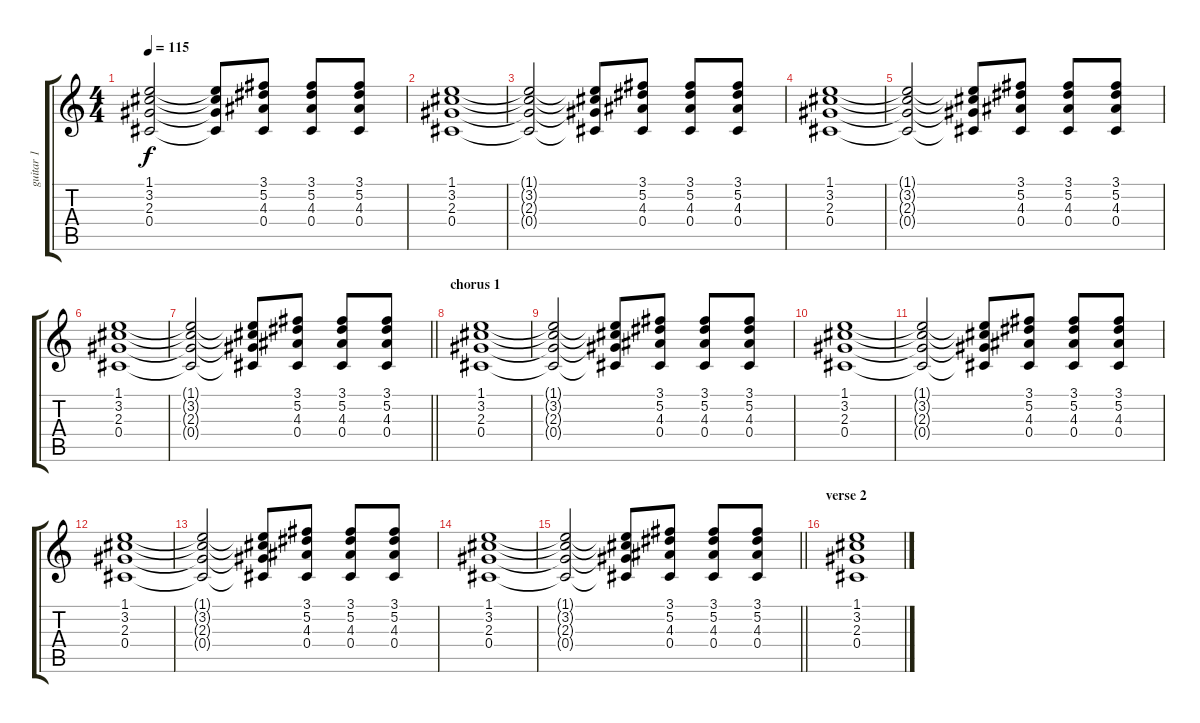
\track ("guitar 1" "guitar 1") {instrument overdrivenguitar}
\staff {score tabs}
\tuning (Eb4 Bb3 Gb3 Db3 Ab2 Eb2) {hide}
\ts (4 4)
\tempo 115
\clef g2
\ks c
(1.1{t} 3.2{t} 2.3{t} 0.4{t}).2{dy f} (1.1{t} 3.2{t} 2.3{t} 0.4{t}).8 (3.1 5.2 4.3 0.4).8 (3.1 5.2 4.3 0.4).8 (3.1 5.2 4.3 0.4).8 |
(1.1 3.2 2.3 0.4).1 |
(1.1{t} 3.2{t} 2.3{t} 0.4{t}).2 (1.1{t} 3.2{t} 2.3{t} 0.4{t}).8 (3.1 5.2 4.3 0.4).8 (3.1 5.2 4.3 0.4).8 (3.1 5.2 4.3 0.4).8 |
(1.1 3.2 2.3 0.4).1 |
(1.1{t} 3.2{t} 2.3{t} 0.4{t}).2 (1.1{t} 3.2{t} 2.3{t} 0.4{t}).8 (3.1 5.2 4.3 0.4).8 (3.1 5.2 4.3 0.4).8 (3.1 5.2 4.3 0.4).8 |
(1.1 3.2 2.3 0.4).1 |
\barLineRight lightlight
(1.1{t} 3.2{t} 2.3{t} 0.4{t}).2 (1.1{t} 3.2{t} 2.3{t} 0.4{t}).8 (3.1 5.2 4.3 0.4).8 (3.1 5.2 4.3 0.4).8 (3.1 5.2 4.3 0.4).8 |
\section ("" "chorus 1")
(1.1 3.2 2.3 0.4).1 |
(1.1{t} 3.2{t} 2.3{t} 0.4{t}).2 (1.1{t} 3.2{t} 2.3{t} 0.4{t}).8 (3.1 5.2 4.3 0.4).8 (3.1 5.2 4.3 0.4).8 (3.1 5.2 4.3 0.4).8 |
(1.1 3.2 2.3 0.4).1 |
(1.1{t} 3.2{t} 2.3{t} 0.4{t}).2 (1.1{t} 3.2{t} 2.3{t} 0.4{t}).8 (3.1 5.2 4.3 0.4).8 (3.1 5.2 4.3 0.4).8 (3.1 5.2 4.3 0.4).8 |
(1.1 3.2 2.3 0.4).1 |
(1.1{t} 3.2{t} 2.3{t} 0.4{t}).2 (1.1{t} 3.2{t} 2.3{t} 0.4{t}).8 (3.1 5.2 4.3 0.4).8 (3.1 5.2 4.3 0.4).8 (3.1 5.2 4.3 0.4).8 |
(1.1 3.2 2.3 0.4).1 |
\barLineRight lightlight
(1.1{t} 3.2{t} 2.3{t} 0.4{t}).2 (1.1{t} 3.2{t} 2.3{t} 0.4{t}).8 (3.1 5.2 4.3 0.4).8 (3.1 5.2 4.3 0.4).8 (3.1 5.2 4.3 0.4).8 |
\section ("" "verse 2")
(1.1 3.2 2.3 0.4).1
